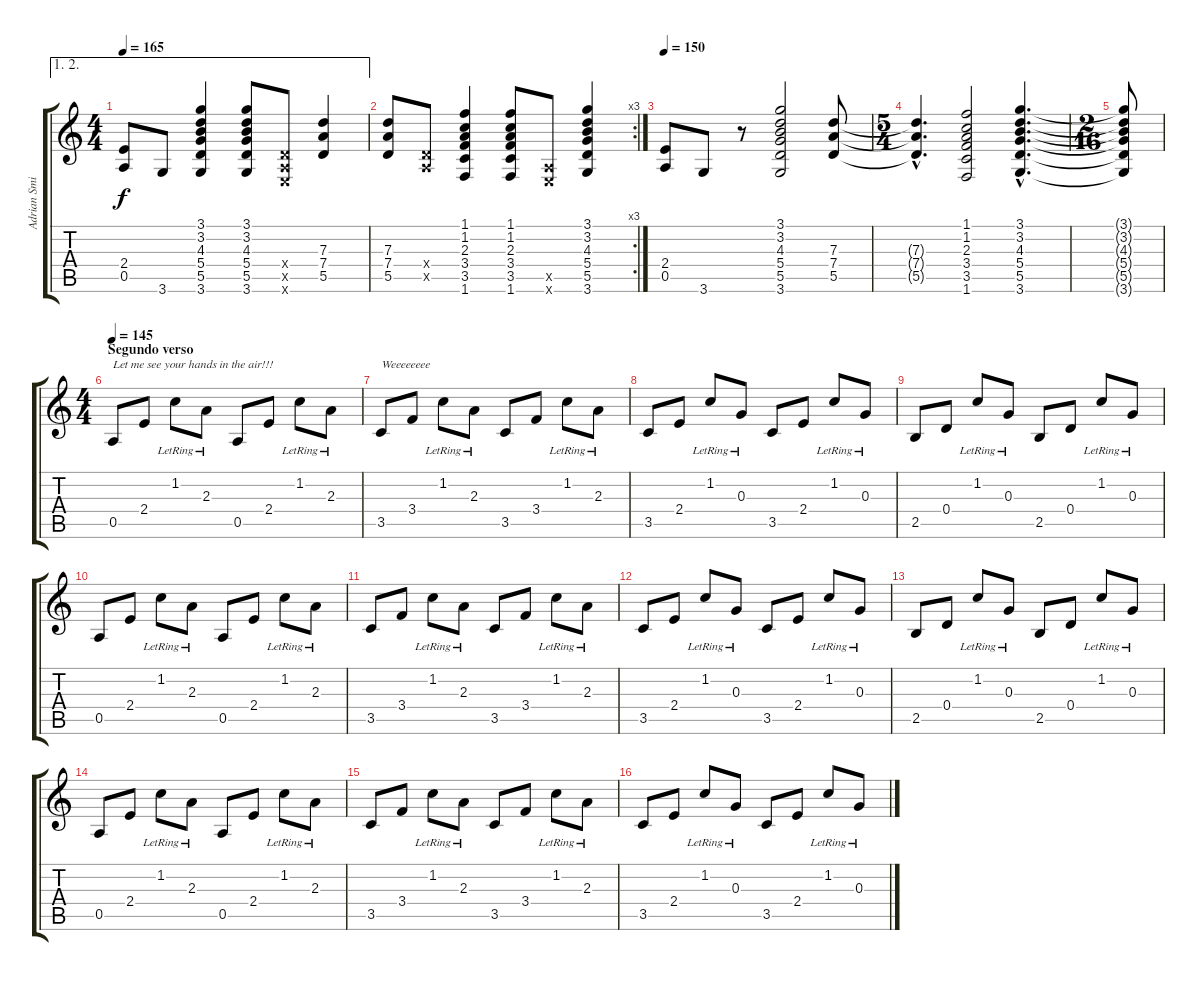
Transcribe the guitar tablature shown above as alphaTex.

\track ("Adrian Smith" "Adrian Smi") {instrument distortionguitar}
\staff {score tabs}
\tuning (E4 B3 G3 D3 A2 E2) {hide}
\ae (1 2)
\ts (4 4)
\tempo 165
\clef g2
\ks c
(2.4 0.5).8{dy f} 3.6.8 (3.1 3.2 4.3 5.4 5.5 3.6).4 (3.1 3.2 4.3 5.4 5.5 3.6).8 (0.4{x} 0.5{x} 0.6{x}).8 (7.3 7.4 5.5).4 |
\rc 3
(7.3 7.4 5.5).8 (0.4{x} 0.5{x}).8 (1.1 1.2 2.3 3.4 3.5 1.6).4 (1.1 1.2 2.3 3.4 3.5 1.6).8 (0.5{x} 0.6{x}).8 (3.1 3.2 4.3 5.4 5.5 3.6).4 |
\tempo 150
(2.4 0.5).8 3.6.8 r.8 (3.1 3.2 4.3 5.4 5.5 3.6).2 (7.3 7.4 5.5).8 |
\ts (5 4)
(7.3{hac t} 7.4{hac t} 5.5{hac t}).4{d} (1.1 1.2 2.3 3.4 3.5 1.6).2 (3.1{hac} 3.2{hac} 4.3{hac} 5.4{hac} 5.5{hac} 3.6{hac}).4{d} |
\ts (2 16)
(3.1{t} 3.2{t} 4.3{t} 5.4{t} 5.5{t} 3.6{t}).8 |
\ts (4 4)
\section ("" "Segundo verso")
\tempo 145
0.5.8{txt "Let me see your hands in the air!!!" instrument electricguitarclean} 2.4.8 1.2{lr}.8 2.3{lr}.8 0.5.8 2.4.8 1.2{lr}.8 2.3{lr}.8 |
3.5.8{txt "Weeeeeeee"} 3.4.8 1.2{lr}.8 2.3{lr}.8 3.5.8 3.4.8 1.2{lr}.8 2.3{lr}.8 |
3.5.8 2.4.8 1.2{lr}.8 0.3{lr}.8 3.5.8 2.4.8 1.2{lr}.8 0.3{lr}.8 |
2.5.8 0.4.8 1.2{lr}.8 0.3{lr}.8 2.5.8 0.4.8 1.2{lr}.8 0.3{lr}.8 |
0.5.8 2.4.8 1.2{lr}.8 2.3{lr}.8 0.5.8 2.4.8 1.2{lr}.8 2.3{lr}.8 |
3.5.8 3.4.8 1.2{lr}.8 2.3{lr}.8 3.5.8 3.4.8 1.2{lr}.8 2.3{lr}.8 |
3.5.8 2.4.8 1.2{lr}.8 0.3{lr}.8 3.5.8 2.4.8 1.2{lr}.8 0.3{lr}.8 |
2.5.8 0.4.8 1.2{lr}.8 0.3{lr}.8 2.5.8 0.4.8 1.2{lr}.8 0.3{lr}.8 |
0.5.8 2.4.8 1.2{lr}.8 2.3{lr}.8 0.5.8 2.4.8 1.2{lr}.8 2.3{lr}.8 |
3.5.8 3.4.8 1.2{lr}.8 2.3{lr}.8 3.5.8 3.4.8 1.2{lr}.8 2.3{lr}.8 |
3.5.8 2.4.8 1.2{lr}.8 0.3{lr}.8 3.5.8 2.4.8 1.2{lr}.8 0.3{lr}.8
